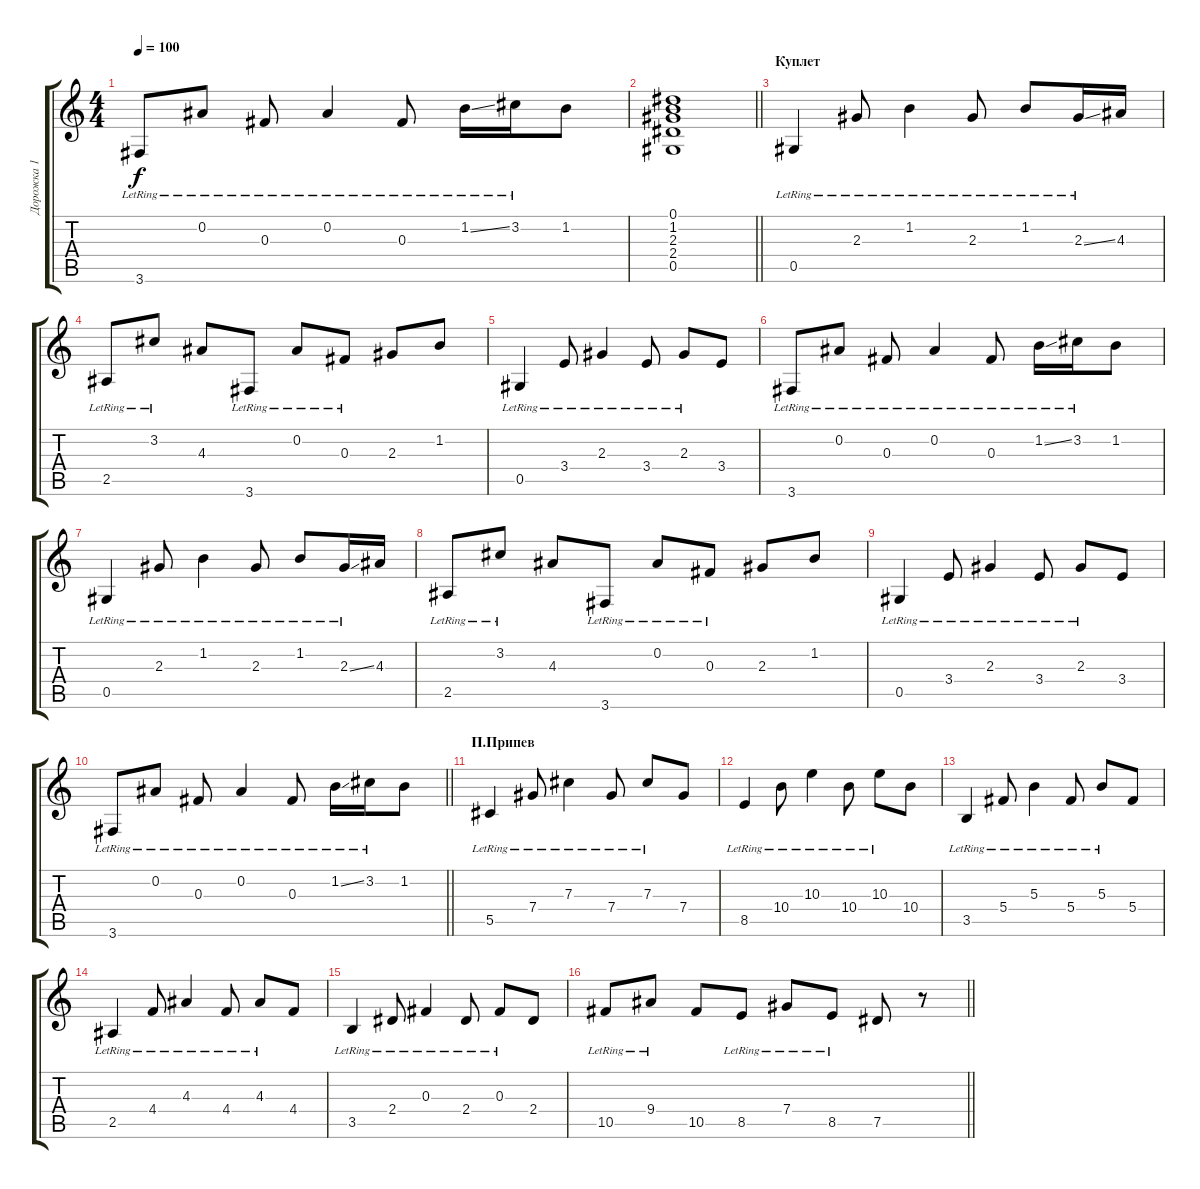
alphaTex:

\track ("Дорожка 1" "Дорожка 1") {instrument acousticguitarsteel}
\staff {score tabs}
\tuning (Eb4 Bb3 Gb3 Db3 Ab2 Eb2) {hide}
\ts (4 4)
\tempo 100
\clef g2
\ks c
3.6{lr}.8{dy f} 0.2{lr}.8 0.3{lr}.8 0.2{lr}.4 0.3{lr}.8 1.2{ss lr}.16 3.2{lr}.16 1.2.8 |
\barLineRight lightlight
(0.1 1.2 2.3 2.4 0.5).1 |
\section ("" "Куплет")
0.5{lr}.4 2.3{lr}.8 1.2{lr}.4 2.3{lr}.8 1.2{lr}.8 2.3{ss lr}.16 4.3.16 |
2.5{lr}.8 3.2{lr}.8 4.3.8 3.6{lr}.8 0.2{lr}.8 0.3{lr}.8 2.3.8 1.2.8 |
0.5{lr}.4 3.4{lr}.8 2.3{lr}.4 3.4{lr}.8 2.3{lr}.8 3.4.8 |
3.6{lr}.8 0.2{lr}.8 0.3{lr}.8 0.2{lr}.4 0.3{lr}.8 1.2{ss lr}.16 3.2{lr}.16 1.2.8 |
0.5{lr}.4 2.3{lr}.8 1.2{lr}.4 2.3{lr}.8 1.2{lr}.8 2.3{ss lr}.16 4.3.16 |
2.5{lr}.8 3.2{lr}.8 4.3.8 3.6{lr}.8 0.2{lr}.8 0.3{lr}.8 2.3.8 1.2.8 |
0.5{lr}.4 3.4{lr}.8 2.3{lr}.4 3.4{lr}.8 2.3{lr}.8 3.4.8 |
\barLineRight lightlight
3.6{lr}.8 0.2{lr}.8 0.3{lr}.8 0.2{lr}.4 0.3{lr}.8 1.2{ss lr}.16 3.2{lr}.16 1.2.8 |
\section ("" "П.Припев")
5.5{lr}.4 7.4{lr}.8 7.3{lr}.4 7.4{lr}.8 7.3{lr}.8 7.4.8 |
8.5{lr}.4 10.4{lr}.8 10.3{lr}.4 10.4{lr}.8 10.3{lr}.8 10.4.8 |
3.5{lr}.4 5.4{lr}.8 5.3{lr}.4 5.4{lr}.8 5.3{lr}.8 5.4.8 |
2.5{lr}.4 4.4{lr}.8 4.3{lr}.4 4.4{lr}.8 4.3{lr}.8 4.4.8 |
3.5{lr}.4 2.4{lr}.8 0.3{lr}.4 2.4{lr}.8 0.3{lr}.8 2.4.8 |
\barLineRight lightlight
10.5{lr}.8 9.4{lr}.8 10.5.8 8.5{lr}.8 7.4{lr}.8 8.5{lr}.8 7.5.8 r.8
